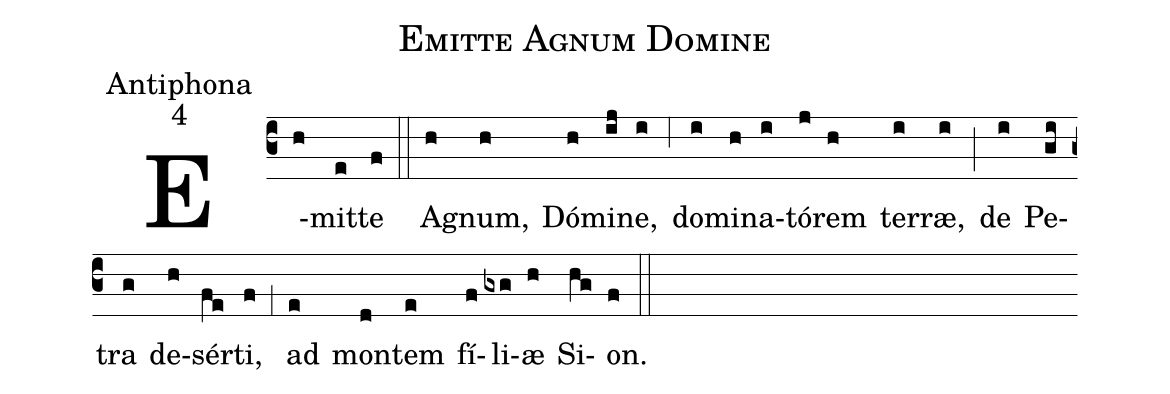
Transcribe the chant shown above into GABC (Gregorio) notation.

name:Emitte Agnum Domine;
office-part:Antiphona;
mode:4;
%%
(c3) E(h)mit(e)te(f) (::) A(h)gnum,(h) Dó(h)mi(ij)ne,(i) (;6) do(i)mi(h)na(i)tó(j)rem(h) ter(i)ræ,(i) (;) de(i) Pe(gi)tra(g) de(h)sér(fe)ti,(f) (;1) ad(e) mon(d)tem(e) fí(f)li(gxg)æ(h) Si(hg)on.(f) (::)
